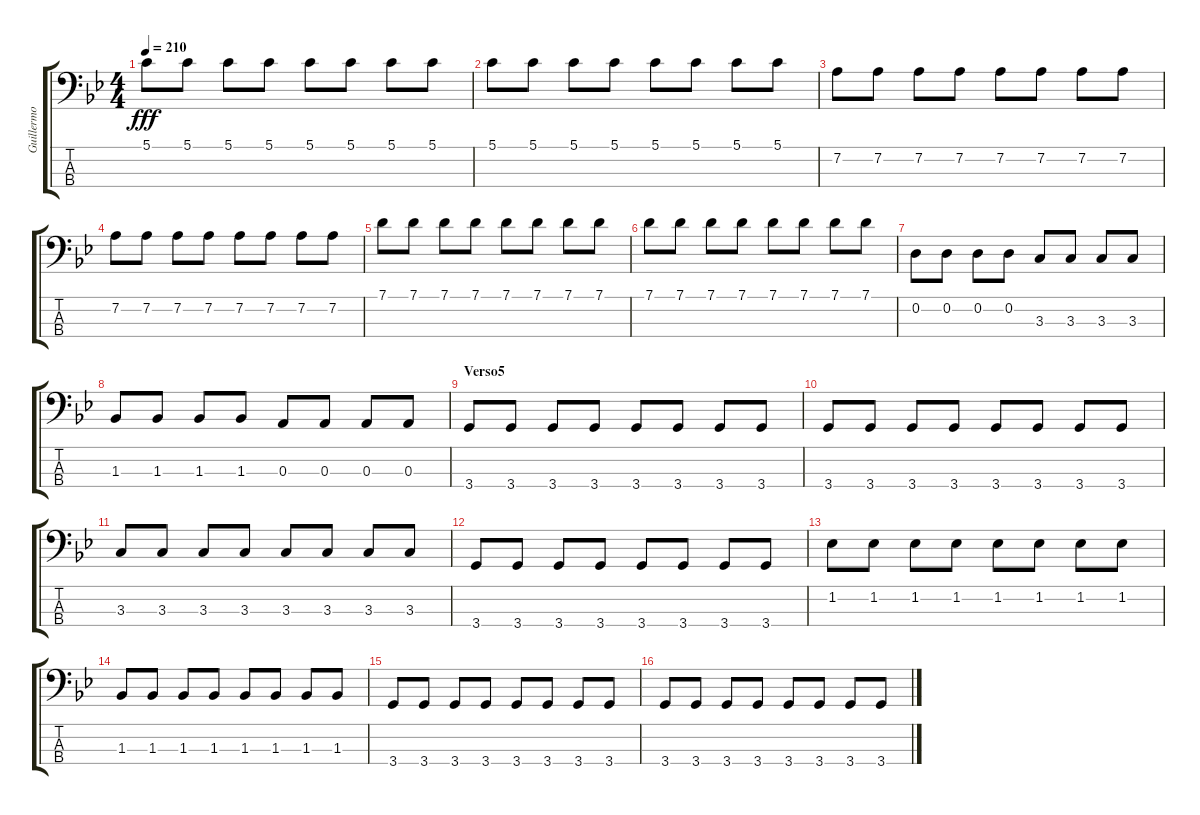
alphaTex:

\track ("Guillermo Sanchez" "Guillermo ") {instrument electricbassfinger}
\staff {score tabs}
\tuning (G2 D2 A1 E1) {hide}
\ts (4 4)
\tempo 210
\clef f4
\ks gminor
5.1.8{dy fff} 5.1.8 5.1.8 5.1.8 5.1.8 5.1.8 5.1.8 5.1.8 |
5.1.8 5.1.8 5.1.8 5.1.8 5.1.8 5.1.8 5.1.8 5.1.8 |
7.2.8 7.2.8 7.2.8 7.2.8 7.2.8 7.2.8 7.2.8 7.2.8 |
7.2.8 7.2.8 7.2.8 7.2.8 7.2.8 7.2.8 7.2.8 7.2.8 |
7.1.8 7.1.8 7.1.8 7.1.8 7.1.8 7.1.8 7.1.8 7.1.8 |
7.1.8 7.1.8 7.1.8 7.1.8 7.1.8 7.1.8 7.1.8 7.1.8 |
0.2.8 0.2.8 0.2.8 0.2.8 3.3.8 3.3.8 3.3.8 3.3.8 |
1.3.8 1.3.8 1.3.8 1.3.8 0.3.8 0.3.8 0.3.8 0.3.8 |
\section ("" "Verso5")
3.4.8 3.4.8 3.4.8 3.4.8 3.4.8 3.4.8 3.4.8 3.4.8 |
3.4.8 3.4.8 3.4.8 3.4.8 3.4.8 3.4.8 3.4.8 3.4.8 |
3.3.8 3.3.8 3.3.8 3.3.8 3.3.8 3.3.8 3.3.8 3.3.8 |
3.4.8 3.4.8 3.4.8 3.4.8 3.4.8 3.4.8 3.4.8 3.4.8 |
1.2.8 1.2.8 1.2.8 1.2.8 1.2.8 1.2.8 1.2.8 1.2.8 |
1.3.8 1.3.8 1.3.8 1.3.8 1.3.8 1.3.8 1.3.8 1.3.8 |
3.4.8 3.4.8 3.4.8 3.4.8 3.4.8 3.4.8 3.4.8 3.4.8 |
3.4.8 3.4.8 3.4.8 3.4.8 3.4.8 3.4.8 3.4.8 3.4.8
